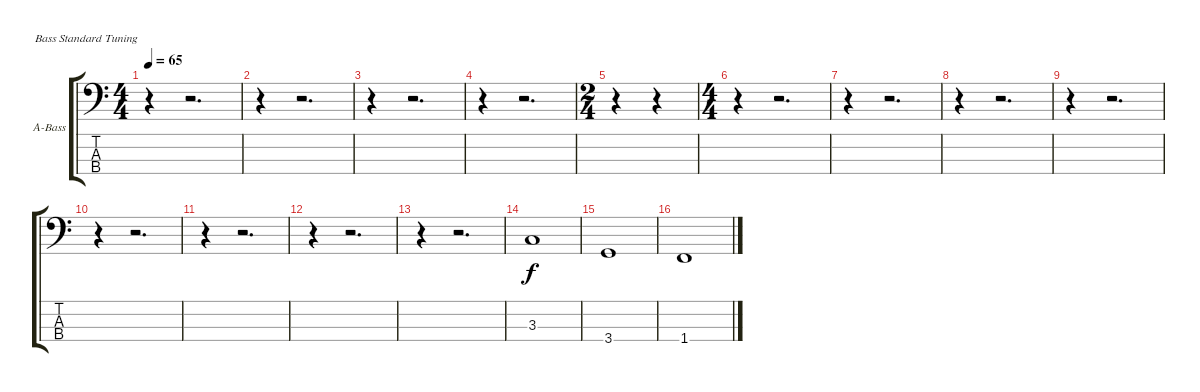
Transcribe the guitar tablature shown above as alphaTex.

\bracketExtendMode groupsimilarinstruments
\firstSystemTrackNameOrientation horizontal
\otherSystemsTrackNameOrientation horizontal
\track ("±´Ë¹" "A-Bass") {instrument acousticbass}
\staff {score tabs}
\tuning (G2 D2 A1 E1)
\ts (4 4)
\tempo 65
\clef f4
\ks c
r.4{dy f instrument acousticbass} r.2{d} |
r.4 r.2{d} |
r.4 r.2{d} |
r.4 r.2{d} |
\ts (2 4)
r.4 r.4 |
\ts (4 4)
r.4 r.2{d} |
r.4 r.2{d} |
r.4 r.2{d} |
r.4 r.2{d} |
r.4 r.2{d} |
r.4 r.2{d} |
r.4 r.2{d} |
r.4 r.2{d} |
3.3.1 |
3.4.1 |
1.4.1
